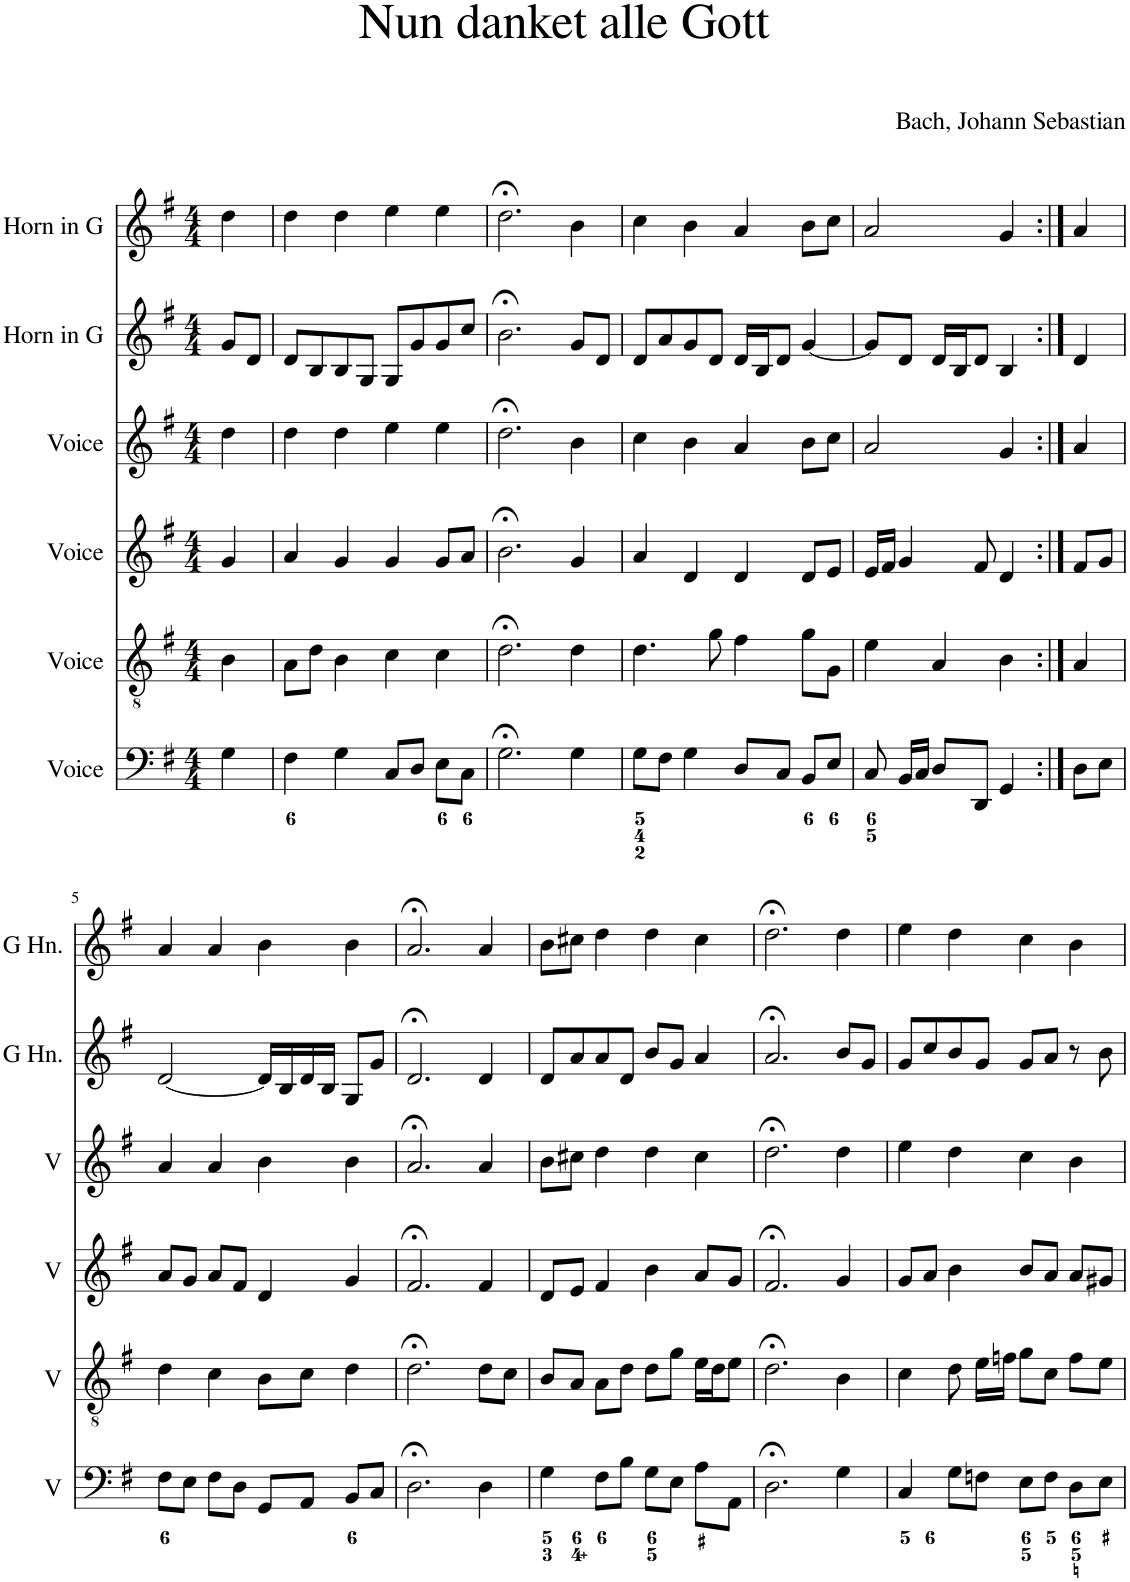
**kern	**kern	**kern	**kern	**kern	**kern
*part6	*part5	*part4	*part3	*part2	*part1
*staff6	*staff5	*staff4	*staff3	*staff2	*staff1
*I"Voice	*I"Voice	*I"Voice	*I"Voice	*I"Horn in G	*I"Horn in G
*I'V	*I'V	*I'V	*I'V	*	*
*clefF4	*clefGv2	*clefG2	*clefG2	*clefG2	*clefG2
*	*	*	*	*ITrd3c5	*ITrd3c5
*k[f#]	*k[f#]	*k[f#]	*k[f#]	*k[f#]	*k[f#]
*M4/4	*M4/4	*M4/4	*M4/4	*M4/4	*M4/4
=	=	=	=	=	=
4G\	4B\	4g/	4dd\	8g/L	4dd\
.	.	.	.	8d/J	.
=1	=1	=1	=1	=1	=1
4F#\	8A\L	4a/	4dd\	8d/L	4dd\
.	8d\J	.	.	8B/	.
4G\	4B\	4g/	4dd\	8B/	4dd\
.	.	.	.	8G/J	.
8C/L	4c\	4g/	4ee\	8G/L	4ee\
8D/J	.	.	.	8g/	.
8E\L	4c\	8g/L	4ee\	8g/	4ee\
8C\J	.	8a/J	.	8cc/J	.
=2	=2	=2	=2	=2	=2
2.G;<\	2.d;<\	2.b;<\	2.dd;<\	2.b;<\	2.dd;<\
4G\	4d\	4g/	4b\	8g/L	4b\
.	.	.	.	8d/J	.
=3	=3	=3	=3	=3	=3
8G\L	4.d\	4a/	4cc\	8d/L	4cc\
8F#\J	.	.	.	8a/	.
4G\	.	4d/	4b\	8g/	4b\
.	8g\	.	.	8d/J	.
8D/L	4f#\	4d/	4a/	16d/LL	4a/
.	.	.	.	16B/J	.
8C/J	.	.	.	8d/J	.
8BB/L	8g\L	8d/L	8b\L	[4g/	8b\L
8E/J	8G\J	8e/J	8cc\J	.	8cc\J
=4	=4	=4	=4	=4	=4
8C/	4e\	16e/LL	2a/	8g/L]	2a/
.	.	16f#/JJ	.	.	.
16BB/LL	.	4g/	.	8d/J	.
16C/JJ	.	.	.	.	.
8D/L	4A/	.	.	16d/LL	.
.	.	.	.	16B/J	.
8DD/J	.	8f#/	.	8d/J	.
4GG/	4B\	4d/	4g/	4B/	4g/
=4X1:|!	=4X1:|!	=4X1:|!	=4X1:|!	=4X1:|!	=4X1:|!
8D\L	4A/	8f#/L	4a/	4d/	4a/
8E\J	.	8g/J	.	.	.
!!LO:LB:g=z
=5	=5	=5	=5	=5	=5
8F#\L	4d\	8a/L	4a/	[2d/	4a/
8E\J	.	8g/J	.	.	.
8F#\L	4c\	8a/L	4a/	.	4a/
8D\J	.	8f#/J	.	.	.
8GG/L	8B\L	4d/	4b\	16d/LL]	4b\
.	.	.	.	16B/	.
8AA/J	8c\J	.	.	16d/	.
.	.	.	.	16B/JJ	.
8BB/L	4d\	4g/	4b\	8G/L	4b\
8C/J	.	.	.	8g/J	.
=6	=6	=6	=6	=6	=6
2.D;<\	2.d;<\	2.f#;</	2.a;</	2.d;</	2.a;</
4D\	8d\L	4f#/	4a/	4d/	4a/
.	8c\J	.	.	.	.
=7	=7	=7	=7	=7	=7
4G\	8B/L	8d/L	8b\L	8d/L	8b\L
.	8A/J	8e/J	8cc#X\J	8a/	8cc#X\J
8F#\L	8A\L	4f#/	4dd\	8a/	4dd\
8B\J	8d\J	.	.	8d/J	.
8G\L	8d\L	4b\	4dd\	8b/L	4dd\
8E\J	8g\J	.	.	8g/J	.
8A\L	16e\LL	8a/L	4cc#\	4a/	4cc#\
.	16d\J	.	.	.	.
8AA\J	8e\J	8g/J	.	.	.
=8	=8	=8	=8	=8	=8
2.D;<\	2.d;<\	2.f#;</	2.dd;<\	2.a;</	2.dd;<\
4G\	4B\	4g/	4dd\	8b/L	4dd\
.	.	.	.	8g/J	.
=9	=9	=9	=9	=9	=9
4C/	4c\	8g/L	4ee\	8g/L	4ee\
.	.	8a/J	.	8cc/	.
8G\L	8d\	4b\	4dd\	8b/	4dd\
8Fn\J	16e\LL	.	.	8g/J	.
.	16fn\JJ	.	.	.	.
8E\L	8g\L	8b/L	4cc\	8g/L	4cc\
8F\J	8c\J	8a/J	.	8a/J	.
8D\L	8f\L	8a/L	4b\	8r	4b\
8E\J	8e\J	8g#X/J	.	8b\	.
=	=	=	=	=	=
*-	*-	*-	*-	*-	*-
